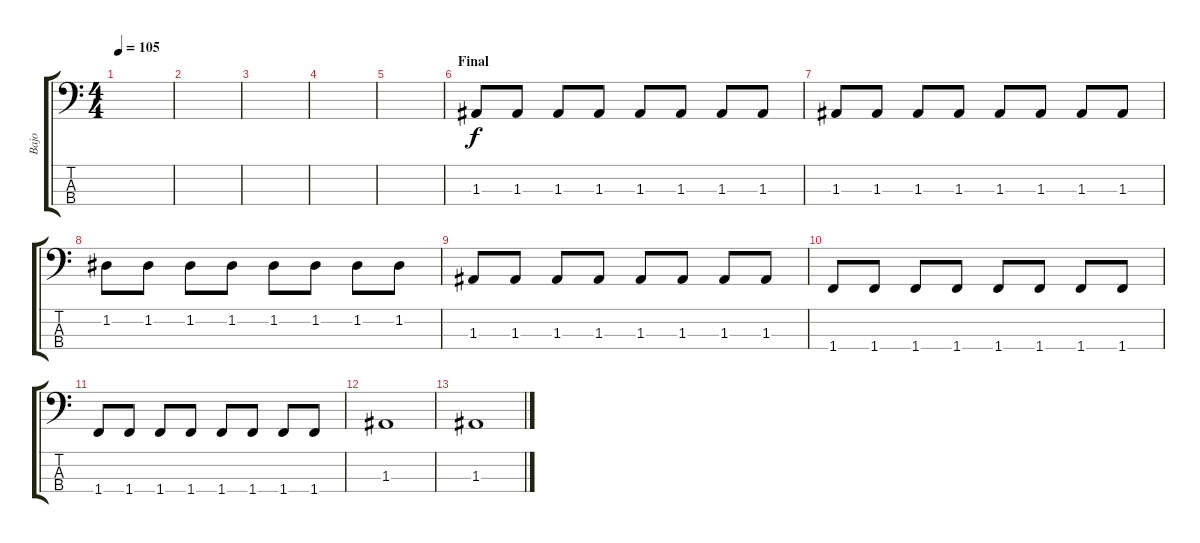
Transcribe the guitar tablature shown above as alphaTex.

\track ("Bajo" "Bajo") {instrument electricbassfinger}
\staff {score tabs}
\tuning (G2 D2 A1 E1) {hide}
\ts (4 4)
\tempo 105
\clef f4
\ks c
|
|
|
|
|
\section ("" "Final")
1.3.8 1.3.8 1.3.8 1.3.8 1.3.8 1.3.8 1.3.8 1.3.8 |
1.3.8 1.3.8 1.3.8 1.3.8 1.3.8 1.3.8 1.3.8 1.3.8 |
1.2.8 1.2.8 1.2.8 1.2.8 1.2.8 1.2.8 1.2.8 1.2.8 |
1.3.8 1.3.8 1.3.8 1.3.8 1.3.8 1.3.8 1.3.8 1.3.8 |
1.4.8 1.4.8 1.4.8 1.4.8 1.4.8 1.4.8 1.4.8 1.4.8 |
1.4.8 1.4.8 1.4.8 1.4.8 1.4.8 1.4.8 1.4.8 1.4.8 |
1.3.1 |
1.3.1
